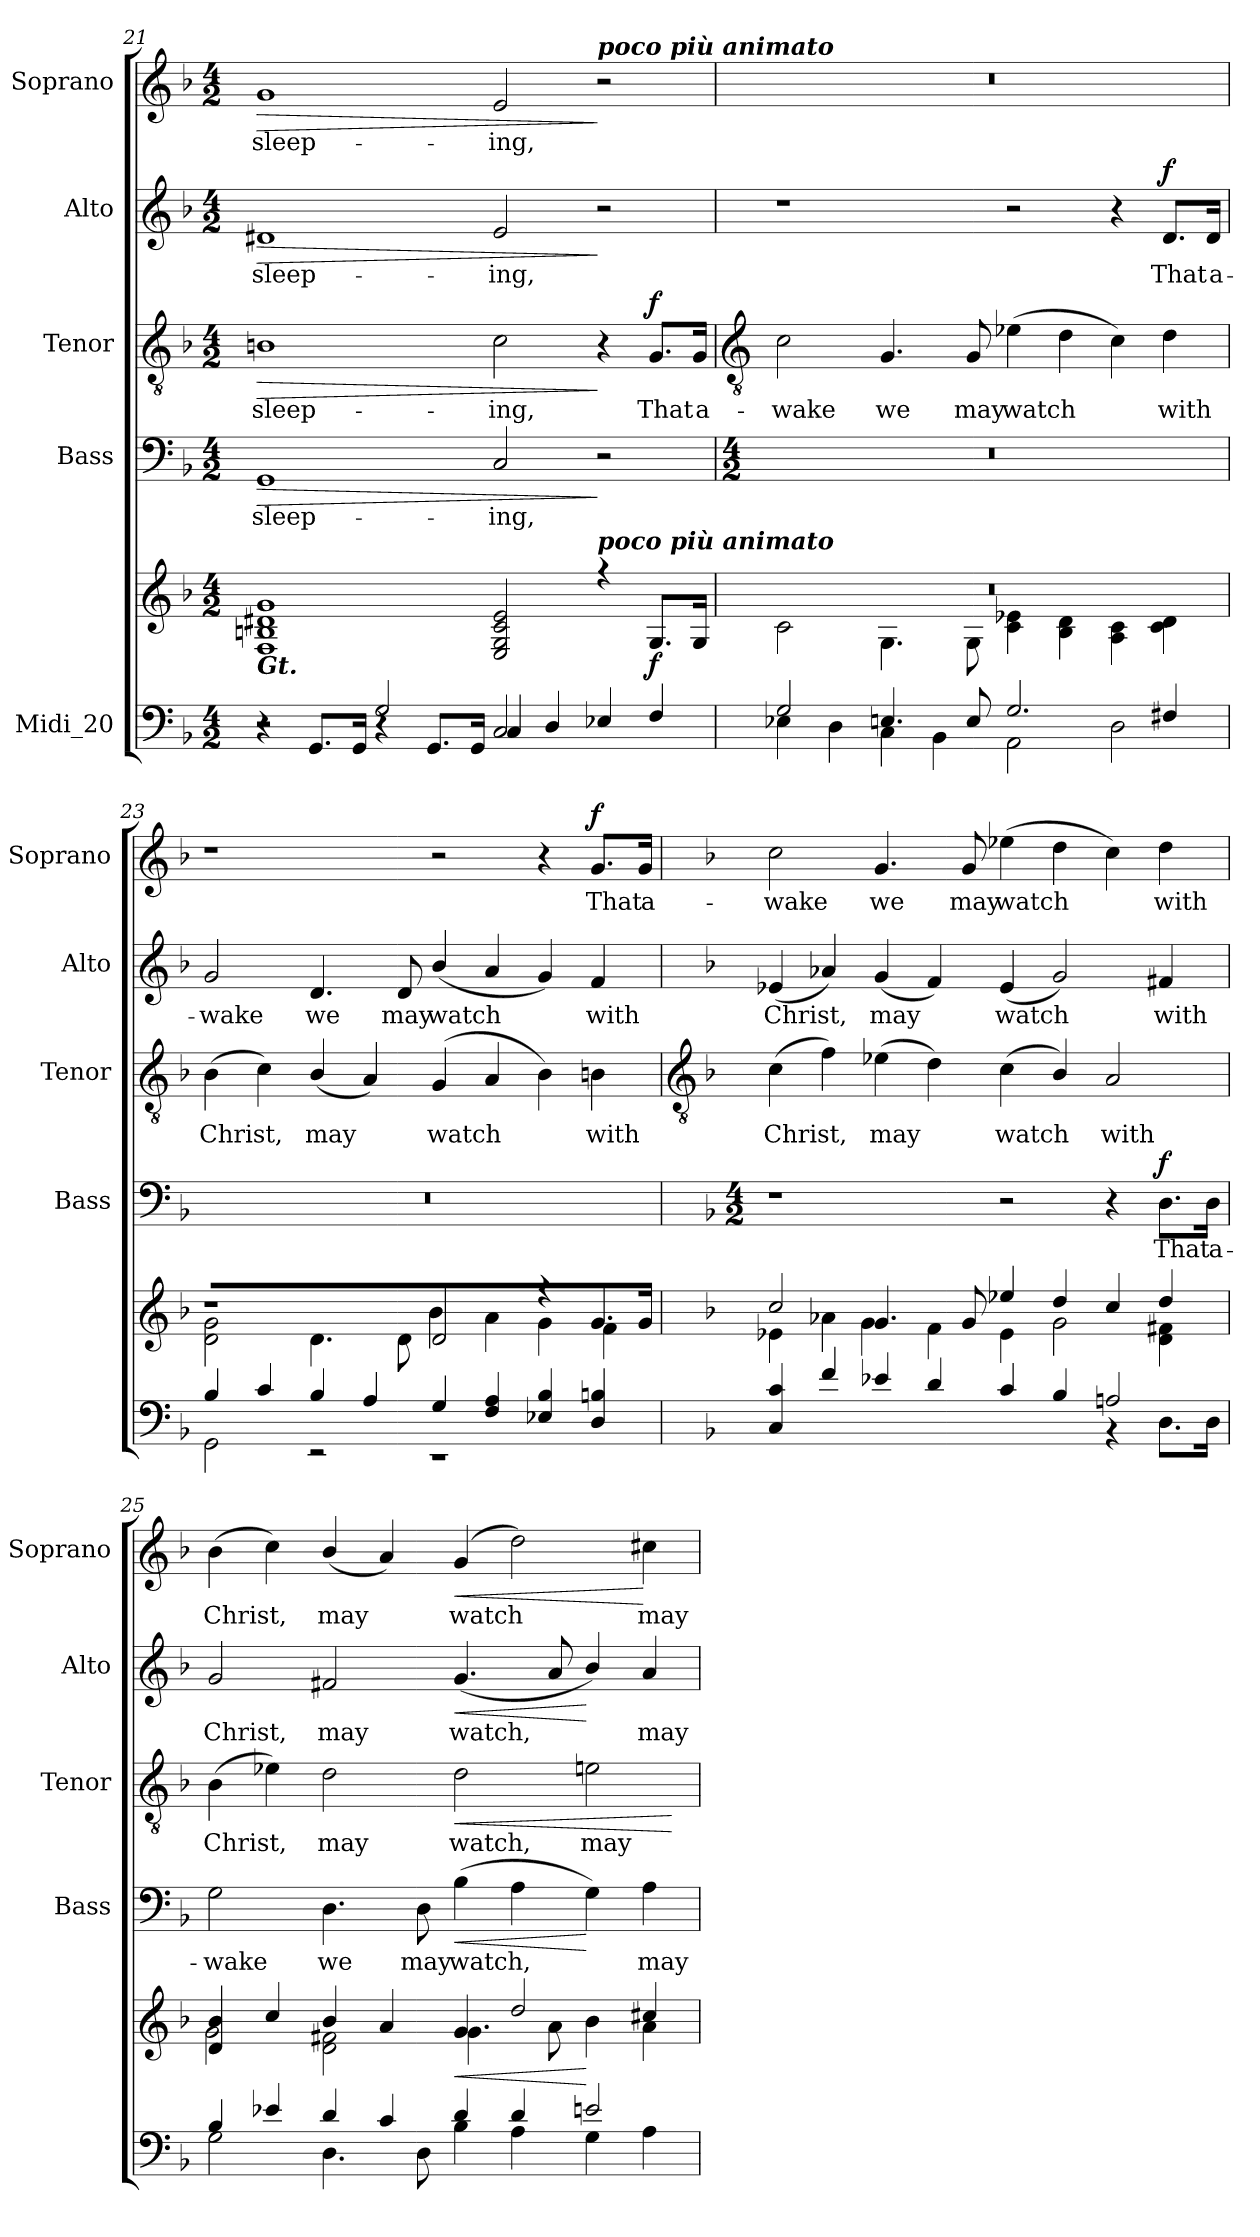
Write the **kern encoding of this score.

**kern	**kern	**dynam	**kern	**text	**dynam	**kern	**text	**dynam	**kern	**text	**dynam	**kern	**text	**dynam
*part5	*part5	*part5	*part4	*part4	*part4	*part3	*part3	*part3	*part2	*part2	*part2	*part1	*part1	*part1
*staff6	*staff5	*staff5/6	*staff4	*staff4	*staff4	*staff3	*staff3	*staff3	*staff2	*staff2	*staff2	*staff1	*staff1	*staff1
*I"Midi_20	*	*	*I"Bass	*	*	*I"Tenor	*	*	*I"Alto	*	*	*I"Soprano	*	*
*	*	*	*I'Bass	*	*	*I'Tenor	*	*	*I'Alto	*	*	*I'Soprano	*	*
*clefF4	*clefG2	*	*clefF4	*	*	*clefGv2	*	*	*clefG2	*	*	*clefG2	*	*
*k[b-]	*k[b-]	*	*k[b-]	*	*	*k[b-]	*	*	*k[b-]	*	*	*k[b-]	*	*
*F:	*F:	*	*F:	*	*	*F:	*	*	*F:	*	*	*F:	*	*
*M4/2	*M4/2	*	*M4/2	*	*	*M4/2	*	*	*M4/2	*	*	*M4/2	*	*
=21	=21	=21	=21	=21	=21	=21	=21	=21	=21	=21	=21	=21	=21	=21
*^	*^	*	*	*	*	*	*	*	*	*	*	*	*	*
*	*^	*	*	*	*	*	*	*	*	*	*	*	*	*	*	*
!	!	!	!LO:TX:b:Bi:t=Gt.	!	!	!	!	!	!	!	!	!	!	!	!	!	!
!	!	!	!	!	!	!	!LO:LY:b	!LO:HP:b	!	!LO:LY:b	!LO:HP:b	!	!LO:LY:b	!LO:HP:b	!	!LO:LY:b	!LO:HP:b
4r	2r	0ryy	1F/ 1Bn/ 1d#X/ 1g/	0ryy	.	1GG	sleep-	>	1Bn	sleep-	>	1d#X	sleep-	>	1g	sleep-	>
8.GG/L	.	.	.	.	.	.	.	.	.	.	.	.	.	.	.	.	.
16GG/J	.	.	.	.	.	.	.	.	.	.	.	.	.	.	.	.	.
2G/	4r	.	.	.	.	.	.	.	.	.	.	.	.	.	.	.	.
.	8.GG/L	.	.	.	.	.	.	.	.	.	.	.	.	.	.	.	.
.	16GG/J	.	.	.	.	.	.	.	.	.	.	.	.	.	.	.	.
!	!	!	!	!	!	!	!LO:LY:b	!	!	!LO:LY:b	!	!	!LO:LY:b	!	!	!LO:LY:b	!
2C/	4C/	.	2E/ 2G/ 2c/ 2e/	.	.	2C	-ing,	.	2c	-ing,	.	2e	-ing,	.	2e	-ing,	.
.	4D/	.	.	.	.	.	.	.	.	.	.	.	.	.	.	.	.
!	!	!	!	!	!	!	!	!	!	!	!	!	!	!	!LO:TX:a:Bi:t=poco più animato	!	!
!	!	!	!LO:TX:a:Bi:t=poco più animato	!	!	!	!	!	!	!	!	!	!	!	!	!	!
2ryy	4E-X/	.	4r	.	.	2r	.	]	4r	.	]	2r	.	]	2r	.	]
!	!	!	!	!	!LO:DY:b	!	!	!	!	!LO:LY:b	!LO:DY:b	!	!	!	!	!	!
.	4F/	.	8.G/L	.	f	.	.	.	8.G/L	That	f	.	.	.	.	.	.
!	!	!	!	!	!	!	!	!	!	!LO:LY:b	!	!	!	!	!	!	!
.	.	.	16G/J	.	.	.	.	.	16G/Jk	a-	.	.	.	.	.	.	.
*v	*v	*v	*	*	*	*	*	*	*	*	*	*	*	*	*	*	*
!!LO:LB:g=z
=22	=22	=22	=22	=22	=22	=22	=22	=22	=22	=22	=22	=22	=22	=22	=22
*	*	*	*	*	*	*	*clefGv2	*	*	*	*	*	*	*	*
*	*	*	*	*M4/2	*	*	*	*	*	*	*	*	*	*	*
*^	*	*	*	*	*	*	*	*	*	*	*	*	*	*	*
!	!	!	!	!	!	!	!	!	!LO:LY:b	!	!	!	!	!	!	!
2G/	4E-X\	0r	2c\	.	0r	.	.	2c	-wake	.	1r	.	.	0r	.	.
.	4D\	.	.	.	.	.	.	.	.	.	.	.	.	.	.	.
!	!	!	!	!	!	!	!	!	!LO:LY:b	!	!	!	!	!	!	!
4.E/	4C\	.	4.G\	.	.	.	.	4.G	we	.	.	.	.	.	.	.
.	4BB-\	.	.	.	.	.	.	.	.	.	.	.	.	.	.	.
!	!	!	!	!	!	!	!	!	!LO:LY:b	!	!	!	!	!	!	!
8E/	.	.	8G\	.	.	.	.	8G	may	.	.	.	.	.	.	.
!	!	!	!	!	!	!	!	!	!LO:LY:b	!	!	!	!	!	!	!
2.G/	2AA\	.	4c\ 4e-X\	.	.	.	.	(>4e-X	watch	.	2r	.	.	.	.	.
.	.	.	4B-\ 4d\	.	.	.	.	4d	.	.	.	.	.	.	.	.
.	2D\	.	4A\ 4c\	.	.	.	.	4c)	.	.	4r	.	.	.	.	.
!	!	!	!	!	!	!	!	!	!LO:LY:b	!	!	!LO:LY:b	!LO:DY:b	!	!	!
4F#X/	.	.	4c\ 4d\	.	.	.	.	4d	with	.	8.d/L	That	f	.	.	.
!	!	!	!	!	!	!	!	!	!	!	!	!LO:LY:b	!	!	!	!
.	.	.	.	.	.	.	.	.	.	.	16d/Jk	a-	.	.	.	.
=23	=23	=23	=23	=23	=23	=23	=23	=23	=23	=23	=23	=23	=23	=23	=23	=23
!	!	!	!	!	!	!	!	!	!LO:LY:b	!	!	!LO:LY:b	!	!	!	!
4B-/	2GG\	1r	2d\ 2g\	.	0r	.	.	(>4B-	Christ,	.	2g	-wake	.	1r	.	.
4c/	.	.	.	.	.	.	.	4c)	.	.	.	.	.	.	.	.
!	!	!	!	!	!	!	!	!	!LO:LY:b	!	!	!LO:LY:b	!	!	!	!
4B-/	2r	.	4.d\	.	.	.	.	(<4B-/	may	.	4.d	we	.	.	.	.
4A/	.	.	.	.	.	.	.	4A)	.	.	.	.	.	.	.	.
!	!	!	!	!	!	!	!	!	!	!	!	!LO:LY:b	!	!	!	!
.	.	.	8d\	.	.	.	.	.	.	.	8d	may	.	.	.	.
!	!	!	!	!	!	!	!	!	!LO:LY:b	!	!	!LO:LY:b	!	!	!	!
4G/	1r	2d\	4b-\	.	.	.	.	(<4G	watch	.	(<4b-/	watch	.	2r	.	.
4F/ 4A/	.	.	4a\	.	.	.	.	4A	.	.	4a	.	.	.	.	.
4E-X/ 4B-/	.	4r	4g\	.	.	.	.	4B-)	.	.	4g)	.	.	4r	.	.
!	!	!	!	!	!	!	!	!	!LO:LY:b	!	!	!LO:LY:b	!	!	!LO:LY:b	!LO:DY:b
4D/ 4Bn/	.	8.g/	4f\	.	.	.	.	4Bn	with	.	4f	with	.	8.g/L	That	f
!	!	!	!	!	!	!	!	!	!	!	!	!	!	!	!LO:LY:b	!
.	.	16g/JJ	.	.	.	.	.	.	.	.	.	.	.	16g/Jk	a-	.
!!LO:LB:g=z
=24	=24	=24	=24	=24	=24	=24	=24	=24	=24	=24	=24	=24	=24	=24	=24	=24
*	*	*	*	*	*	*	*	*clefGv2	*	*	*	*	*	*	*	*
*	*	*	*	*	*k[b-]	*	*	*	*	*	*	*	*	*	*	*
*	*	*	*	*	*F:	*	*	*	*	*	*	*	*	*	*	*
*	*	*	*	*	*M4/2	*	*	*	*	*	*	*	*	*	*	*
!	!	!	!	!	!	!	!	!	!LO:LY:b	!	!	!LO:LY:b	!	!	!LO:LY:b	!
4C/ 4c/	1ryy	2cc/	4e-X\	.	1r	.	.	(>4c	Christ,	.	(<4e-X	Christ,	.	2cc	-wake	.
4f/	.	.	4a-X\	.	.	.	.	4f)	.	.	4a-X)	.	.	.	.	.
!	!	!	!	!	!	!	!	!	!LO:LY:b	!	!	!LO:LY:b	!	!	!LO:LY:b	!
4e-X/	.	4.g/	4g\	.	.	.	.	(>4e-X	may	.	(<4g	may	.	4.g	we	.
4d/	.	.	4f\	.	.	.	.	4d)	.	.	4f)	.	.	.	.	.
!	!	!	!	!	!	!	!	!	!	!	!	!	!	!	!LO:LY:b	!
.	.	8g/	.	.	.	.	.	.	.	.	.	.	.	8g	may	.
!	!	!	!	!	!	!	!	!	!LO:LY:b	!	!	!LO:LY:b	!	!	!LO:LY:b	!
4c/	2ryy	4ee-X/	4e-\	.	2r	.	.	(<4c	watch	.	(<4e-	watch	.	(>4ee-X	watch	.
4B-/	.	4dd/	2g\	.	.	.	.	4B-/)	.	.	2g)	.	.	4dd	.	.
!	!	!	!	!	!	!	!	!	!LO:LY:b	!	!	!	!	!	!	!
2An/	4r	4cc/	.	.	4r	.	.	2A	with	.	.	.	.	4cc)	.	.
!	!	!	!	!	!	!LO:LY:b	!LO:DY:b	!	!	!	!	!LO:LY:b	!	!	!LO:LY:b	!
.	8.D\L	4dd/	4d\ 4f#X\	.	8.D\L	That	f	.	.	.	4f#X	with	.	4dd	with	.
!	!	!	!	!	!	!LO:LY:b	!	!	!	!	!	!	!	!	!	!
.	16D\J	.	.	.	16D\Jk	a-	.	.	.	.	.	.	.	.	.	.
=25	=25	=25	=25	=25	=25	=25	=25	=25	=25	=25	=25	=25	=25	=25	=25	=25
!	!	!	!	!	!	!LO:LY:b	!	!	!LO:LY:b	!	!	!LO:LY:b	!	!	!LO:LY:b	!
4B-/	2G\	4d/ 4b-/	2g\	.	2G	-wake	.	(>4B-	Christ,	.	2g	Christ,	.	(>4b-	Christ,	.
4e-X/	.	4cc/	.	.	.	.	.	4e-X)	.	.	.	.	.	4cc)	.	.
!	!	!	!	!	!	!LO:LY:b	!	!	!LO:LY:b	!	!	!LO:LY:b	!	!	!LO:LY:b	!
4d/	4.D\	4b-/	2d\ 2f#X\	.	4.D	we	.	2d	may	.	2f#X	may	.	(<4b-/	may	.
4c/	.	4a/	.	.	.	.	.	.	.	.	.	.	.	4a)	.	.
!	!	!	!	!	!	!LO:LY:b	!	!	!	!	!	!	!	!	!	!
.	8D\	.	.	.	8D	may	.	.	.	.	.	.	.	.	.	.
!	!	!	!	!LO:HP:b	!	!LO:LY:b	!LO:HP:b	!	!LO:LY:b	!LO:HP:b	!	!LO:LY:b	!LO:HP:b	!	!LO:LY:b	!LO:HP:b
4d/	4B-\	4g/	4.g\	<	(>4B-	watch,	<	2d	watch,	<	(<4.g	watch,	<	(<4g	watch	<
4d/	4A\	2dd/	.	.	4A	.	.	.	.	.	.	.	.	2dd)	.	.
.	.	.	8a\	.	.	.	.	.	.	.	8a	.	.	.	.	.
!	!	!	!	!	!	!	!	!	!LO:LY:b	!	!	!	!	!	!	!
2en/	4G\	.	4b-\	[	4G)	.	[	2en	may	.	4b-/)	.	[	.	.	.
!	!	!	!	!	!	!LO:LY:b	!	!	!	!	!	!LO:LY:b	!	!	!LO:LY:b	!
.	4A\	4cc#X/	4a\	.	4A	may	.	.	.	.	4a	may	.	4cc#X	may	[
*v	*v	*	*	*	*	*	*	*	*	*	*	*	*	*	*	*
*	*v	*v	*	*	*	*	*	*	*	*	*	*	*	*	*
.	.	.	.	.	.	.	.	[	.	.	.	.	.	.
=	=	=	=	=	=	=	=	=	=	=	=	=	=	=
*-	*-	*-	*-	*-	*-	*-	*-	*-	*-	*-	*-	*-	*-	*-
